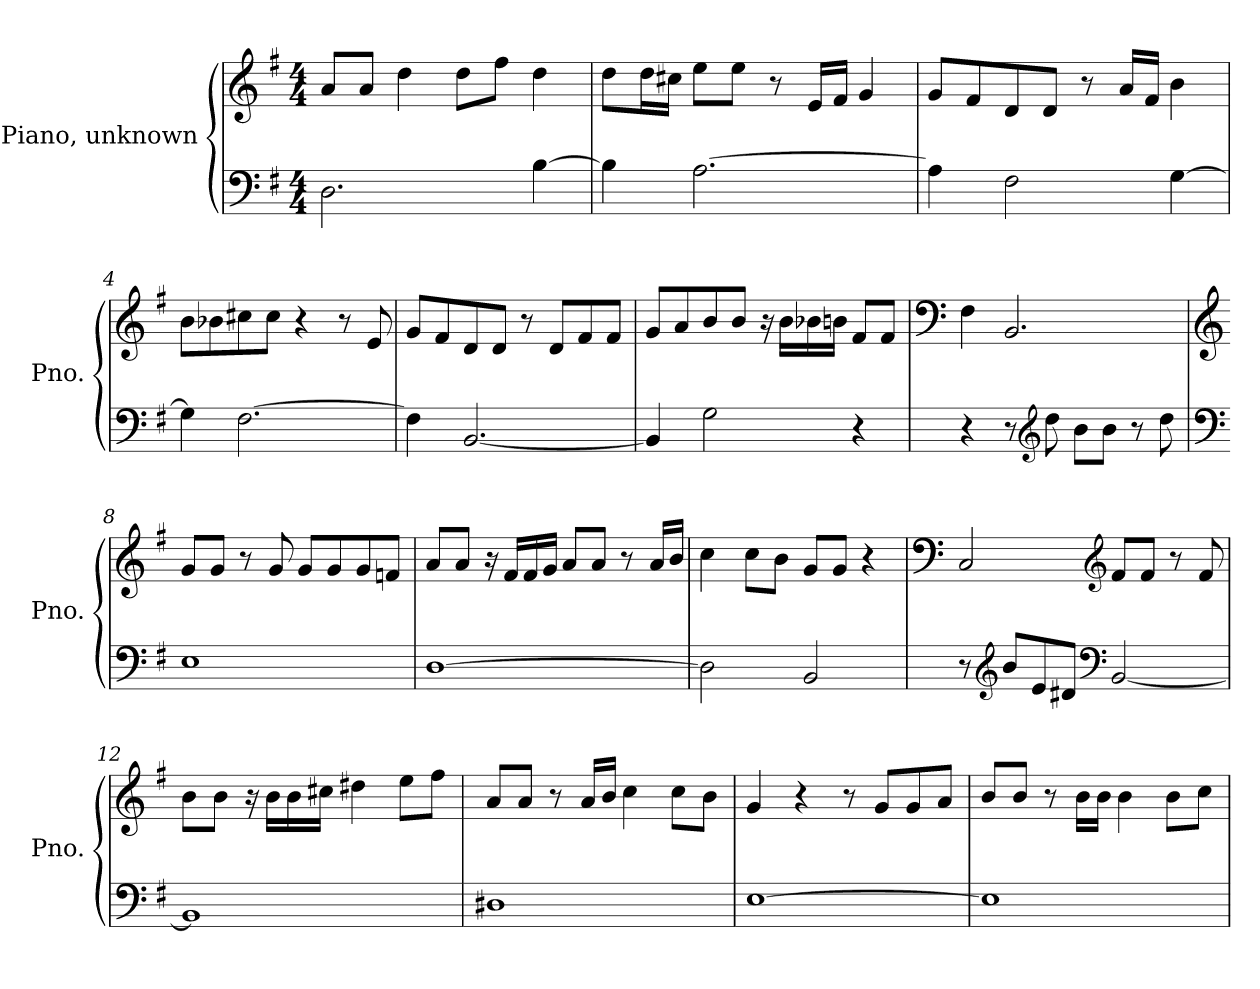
**kern	**kern
*part1	*part1
*staff2	*staff1
*I"Piano, unknown	*
*I'Pno.	*
*clefF4	*clefG2
*k[f#]	*k[f#]
*M4/4	*M4/4
*MM120	*MM120
=1	=1
2.D\	8a/L
.	8a/J
.	4dd\
.	8dd\L
.	8ff#\J
[4B\	4dd\
=2	=2
4B\]	8dd\L
.	16dd\L
.	16cc#X\JJ
[2.A\	8ee\L
.	8ee\J
.	8r
.	16e/LL
.	16f#/JJ
.	4g/
=3	=3
4A\]	8g/L
.	8f#/
2F#\	8d/
.	8d/J
.	8r
.	16a/LL
.	16f#/JJ
[4G\	4b\
=4	=4
4G\]	8b\L
.	8b-X\
[2.F#\	8cc#X\
.	8cc#\J
.	4r
.	8r
.	8e/
=5	=5
4F#\]	8g/L
.	8f#/
[2.BB/	8d/
.	8d/J
.	8r
.	8d/L
.	8f#/
.	8f#/J
!!LO:LB:g=z
=6	=6
4BB/]	8g/L
.	8a/
2G\	8b/
.	8b/J
.	16r
.	16b\LL
.	16b-X\
.	16bn\JJ
4r	8f#/L
.	8f#/J
=7	=7
*	*clefF4
4r	4F#\
8r	2.BB/
*clefG2	*
8dd\	.
8b\L	.
8b\J	.
8r	.
8dd\	.
=8	=8
*clefF4	*clefG2
1E	8g/L
.	8g/J
.	8r
.	8g/
.	8g/L
.	8g/
.	8g/
.	8fn/J
=9	=9
[1D	8a/L
.	8a/J
.	16r
.	16f#/LL
.	16f#/
.	16g/JJ
.	8a/L
.	8a/J
.	8r
.	16a/LL
.	16b/JJ
!!LO:LB:g=z
=10	=10
2D\]	4cc\
.	8cc\L
.	8b\J
2BB/	8g/L
.	8g/J
.	4r
=11	=11
*	*clefF4
8r	2C/
*clefG2	*
8b/L	.
8e/	.
8d#X/J	.
*clefF4	*clefG2
[2BB/	8f#/L
.	8f#/J
.	8r
.	8f#/
=12	=12
1BB]	8b\L
.	8b\J
.	16r
.	16b\LL
.	16b\
.	16cc#X\JJ
.	4dd#X\
.	8ee\L
.	8ff#\J
=13	=13
1D#X	8a/L
.	8a/J
.	8r
.	16a/LL
.	16b/JJ
.	4cc\
.	8cc\L
.	8b\J
!!LO:LB:g=z
=14	=14
[1E	4g/
.	4r
.	8r
.	8g/L
.	8g/
.	8a/J
=15	=15
1E]	8b/L
.	8b/J
.	8r
.	16b\LL
.	16b\JJ
.	4b\
.	8b\L
.	8cc\J
=	=
*-	*-
